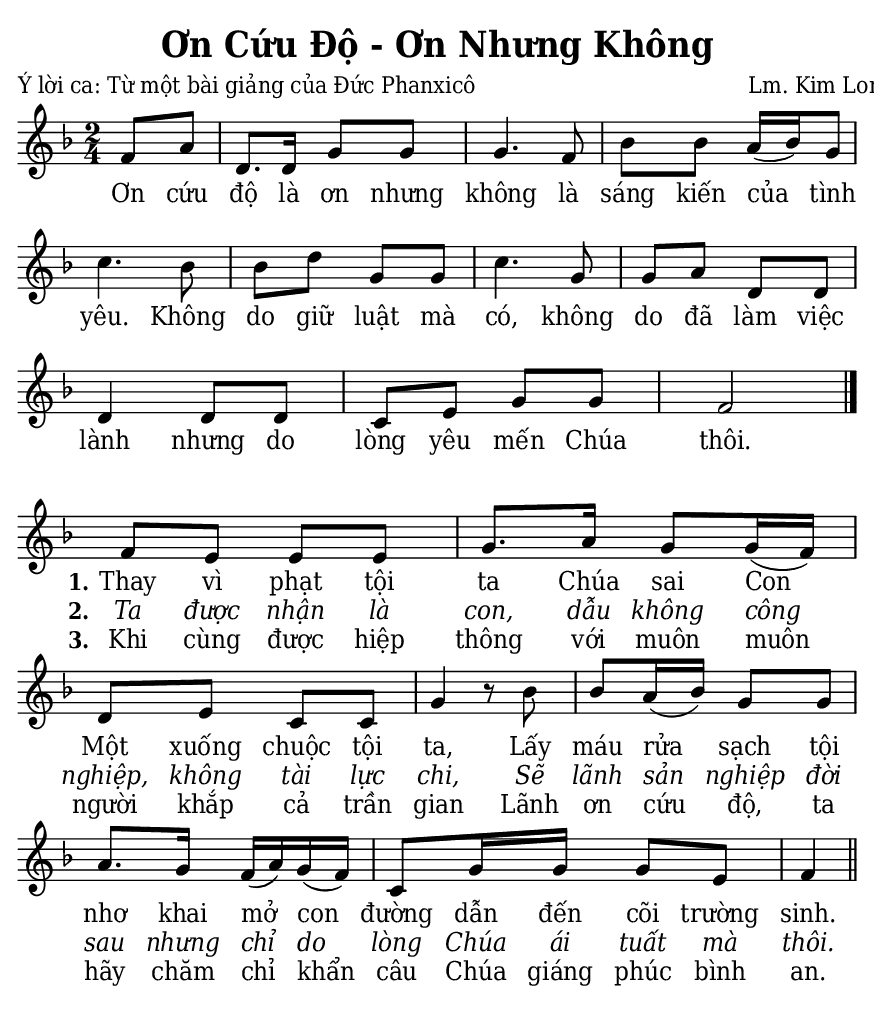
% Cài đặt chung
\version "2.24.3"
\include "english.ly"

\header {
  title = "Ơn Cứu Độ - Ơn Nhưng Không"
  poet = "Ý lời ca: Từ một bài giảng của Đức Phanxicô"
  composer = "Lm. Kim Long"
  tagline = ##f
}

% Nhạc
nhacPhanMot = \relative c' {
  \key f \major
  \time 2/4
  \partial 4 f8 a |
  d,8. d16 g8 g |
  g4. f8 |
  bf bf a16 (bf) g8 |
  c4. bf8 |
  bf d g, g |
  c4. g8 |
  g a d, d |
  d4 d8 d |
  c e g g |
  f2 \bar "|."
}

nhacPhanHai = \relative c' {
  \key f \major
  \time 2/4
  f8 e e e |
  g8. a16 g8 g16 (f) |
  d8 e c c |
  g'4 r8 bf |
  bf a16 (bf) g8 g |
  a8. g16 f (a) g (f) |
  c8 g'16 g g8 e |
  f4 \bar "||"
}

% Lời
loiPhanMot = \lyricmode {
  Ơn cứu độ là ơn nhưng không
  là sáng kiến của tình yêu.
  Không do giữ luật mà có, không do đã làm việc lành
  nhưng do lòng yêu mến Chúa thôi.
}

loiPhanHai = \lyricmode {
  <<
    {
      \set stanza = "1."
      Thay vì phạt tội ta
      Chúa sai Con Một xuống chuộc tội ta,
      Lấy máu rửa sạch tội nhơ
      khai mở con đường dẫn đến cõi trường sinh.
    }
    \new Lyrics {
	    \set associatedVoice = "beSop"
	    \set stanza = "2."
      \override Lyrics.LyricText.font-shape = #'italic
      Ta được nhận là con, dẫu không công nghiệp,
      không tài lực chi,
      Sẽ lãnh sản nghiệp đời sau
      nhưng chỉ do lòng Chúa ái tuất mà thôi.
    }
    \new Lyrics {
	    \set associatedVoice = "beSop"
	    \set stanza = "3."
      Khi cùng được hiệp thông với muôn muôn người khắp cả trần gian
      Lãnh ơn cứu độ, ta hãy chăm chỉ
      khẩn câu Chúa giáng phúc bình an.
    }
  >>
}

% Dàn trang
\paper {
  #(set-paper-size "a5")
  top-margin = 3\mm
  bottom-margin = 3\mm
  left-margin = 3\mm
  right-margin = 3\mm
  indent = #0
  #(define fonts
	 (make-pango-font-tree "Deja Vu Serif Condensed"
	 		       "Deja Vu Serif Condensed"
			       "Deja Vu Serif Condensed"
			       (/ 20 20)))
  print-page-number = ##f
}

\score {
  <<
    \new Staff <<
        \clef treble
        \new Voice = beSop {
          \nhacPhanMot
        }
      \new Lyrics \lyricsto beSop \loiPhanMot
    >>
  >>
  \layout {
    \override Lyrics.LyricSpace.minimum-distance = #2
    \override Score.BarNumber.break-visibility = ##(#f #f #f)
    \override Score.SpacingSpanner.uniform-stretching = ##t
    ragged-last = ##f
  }
}

\score {
  <<
    \new Staff <<
        \clef treble
        \new Voice = beSop {
          \nhacPhanHai
        }
      \new Lyrics \lyricsto beSop \loiPhanHai
    >>
  >>
  \layout {
    \override Staff.TimeSignature.transparent = ##t
    \override Lyrics.LyricSpace.minimum-distance = #2
    \override Score.BarNumber.break-visibility = ##(#f #f #f)
    \override Score.SpacingSpanner.uniform-stretching = ##t
    ragged-last = ##f
  }
}
